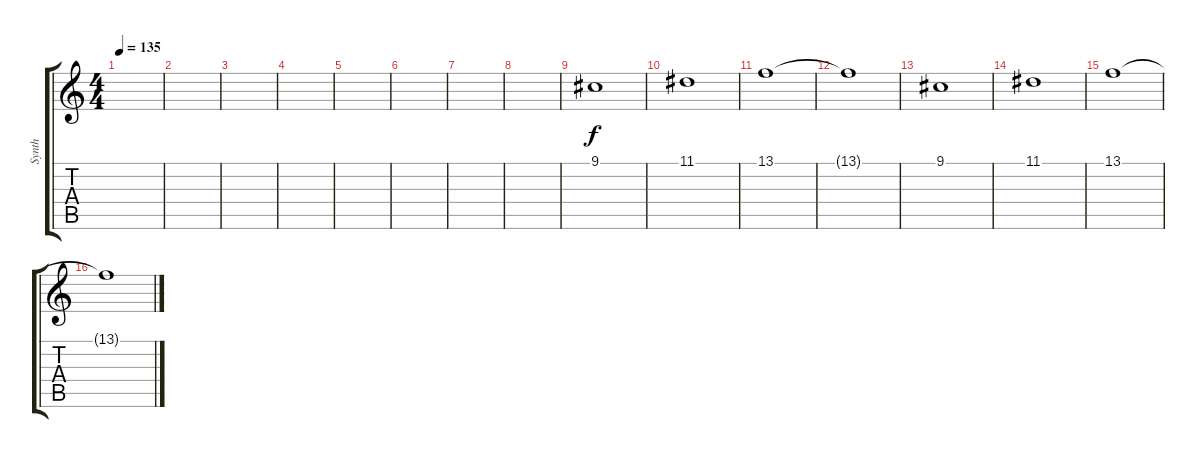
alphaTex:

\track ("Synth" "Synth") {instrument lead1square}
\staff {score tabs}
\tuning (E4 B3 G3 D3 A2 E2) {hide}
\ts (4 4)
\tempo 135
\clef g2
\ks c
|
|
|
|
|
|
|
|
9.1.1 |
11.1.1 |
13.1.1 |
13.1{t}.1 |
9.1.1 |
11.1.1 |
13.1.1 |
13.1{t}.1
